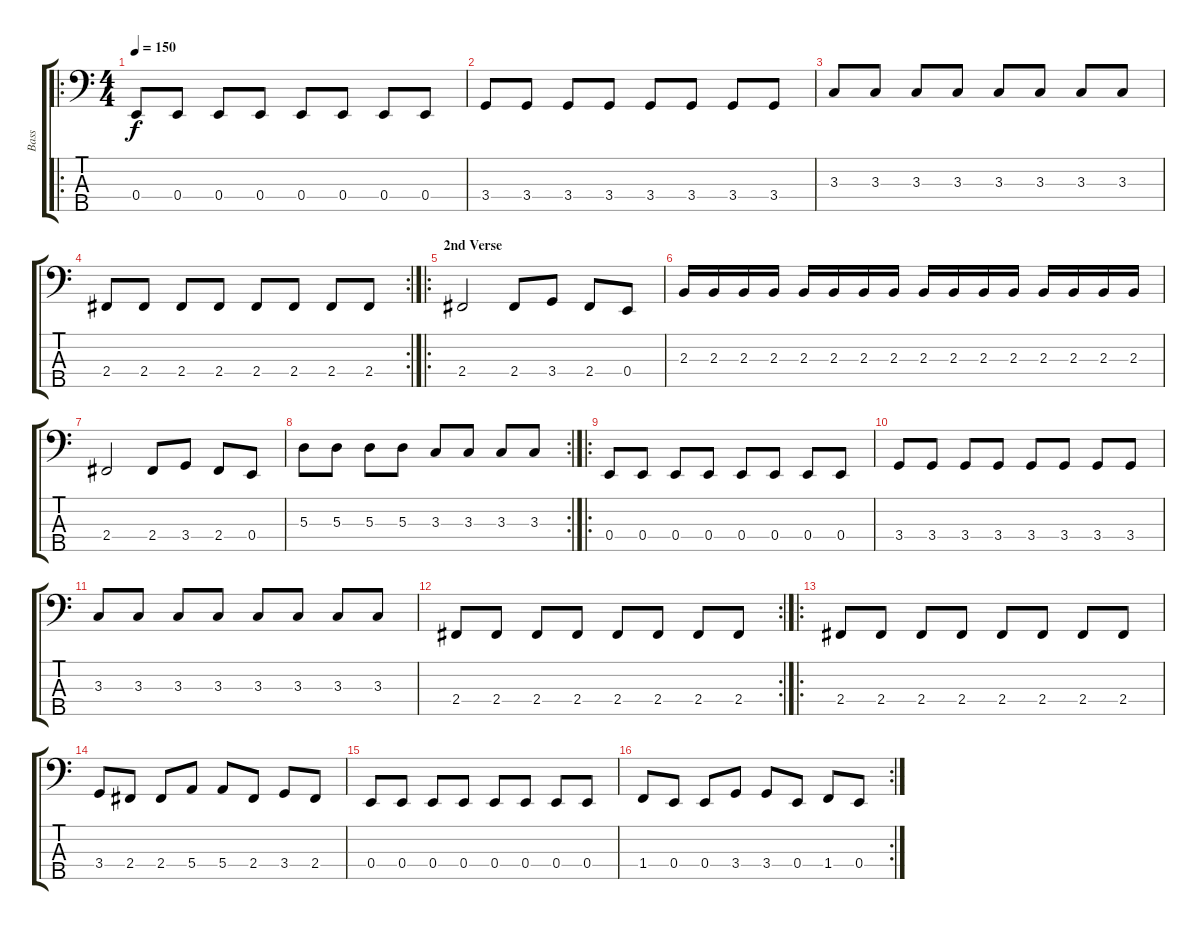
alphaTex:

\track ("Bass" "Bass") {instrument electricbassfinger}
\staff {score tabs}
\tuning (G2 D2 A1 E1 B0) {hide}
\ro
\ts (4 4)
\tempo 150
\clef f4
\ks c
0.4.8{dy f} 0.4.8 0.4.8 0.4.8 0.4.8 0.4.8 0.4.8 0.4.8 |
3.4.8 3.4.8 3.4.8 3.4.8 3.4.8 3.4.8 3.4.8 3.4.8 |
3.3.8 3.3.8 3.3.8 3.3.8 3.3.8 3.3.8 3.3.8 3.3.8 |
\rc 2
2.4.8 2.4.8 2.4.8 2.4.8 2.4.8 2.4.8 2.4.8 2.4.8 |
\ro
\section ("" "2nd Verse")
2.4.2 2.4.8 3.4.8 2.4.8 0.4.8 |
2.3.16 2.3.16 2.3.16 2.3.16 2.3.16 2.3.16 2.3.16 2.3.16 2.3.16 2.3.16 2.3.16 2.3.16 2.3.16 2.3.16 2.3.16 2.3.16 |
2.4.2 2.4.8 3.4.8 2.4.8 0.4.8 |
\rc 2
5.3.8 5.3.8 5.3.8 5.3.8 3.3.8 3.3.8 3.3.8 3.3.8 |
\ro
0.4.8 0.4.8 0.4.8 0.4.8 0.4.8 0.4.8 0.4.8 0.4.8 |
3.4.8 3.4.8 3.4.8 3.4.8 3.4.8 3.4.8 3.4.8 3.4.8 |
3.3.8 3.3.8 3.3.8 3.3.8 3.3.8 3.3.8 3.3.8 3.3.8 |
\rc 2
2.4.8 2.4.8 2.4.8 2.4.8 2.4.8 2.4.8 2.4.8 2.4.8 |
\ro
2.4.8 2.4.8 2.4.8 2.4.8 2.4.8 2.4.8 2.4.8 2.4.8 |
3.4.8 2.4.8 2.4.8 5.4.8 5.4.8 2.4.8 3.4.8 2.4.8 |
0.4.8 0.4.8 0.4.8 0.4.8 0.4.8 0.4.8 0.4.8 0.4.8 |
\rc 2
1.4.8 0.4.8 0.4.8 3.4.8 3.4.8 0.4.8 1.4.8 0.4.8
